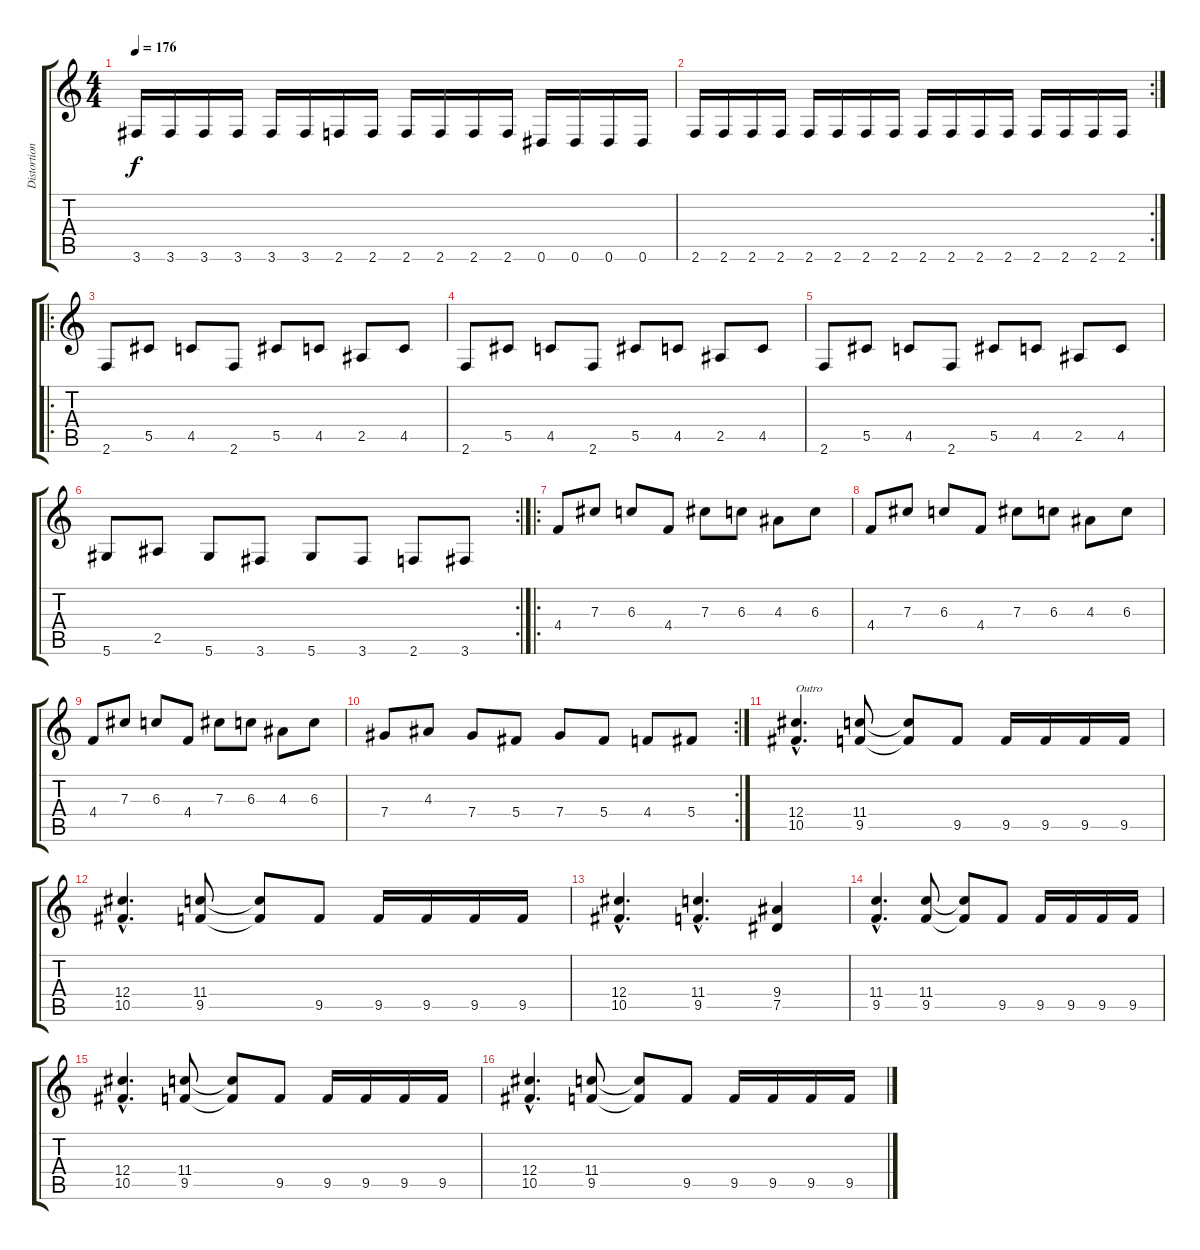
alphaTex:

\track ("Distortion Guitar II" "Distortion") {instrument distortionguitar}
\staff {score tabs}
\tuning (Eb4 Bb3 Gb3 Db3 Ab2 Eb2) {hide}
\ts (4 4)
\tempo 176
\clef g2
\ks c
3.6.16{dy f} 3.6.16 3.6.16 3.6.16 3.6.16 3.6.16 2.6.16 2.6.16 2.6.16 2.6.16 2.6.16 2.6.16 0.6.16 0.6.16 0.6.16 0.6.16 |
\rc 2
2.6.16 2.6.16 2.6.16 2.6.16 2.6.16 2.6.16 2.6.16 2.6.16 2.6.16 2.6.16 2.6.16 2.6.16 2.6.16 2.6.16 2.6.16 2.6.16 |
\ro
2.6.8 5.5.8 4.5.8 2.6.8 5.5.8 4.5.8 2.5.8 4.5.8 |
2.6.8 5.5.8 4.5.8 2.6.8 5.5.8 4.5.8 2.5.8 4.5.8 |
2.6.8 5.5.8 4.5.8 2.6.8 5.5.8 4.5.8 2.5.8 4.5.8 |
\rc 2
5.6.8 2.5.8 5.6.8 3.6.8 5.6.8 3.6.8 2.6.8 3.6.8 |
\ro
4.4.8 7.3.8 6.3.8 4.4.8 7.3.8 6.3.8 4.3.8 6.3.8 |
4.4.8 7.3.8 6.3.8 4.4.8 7.3.8 6.3.8 4.3.8 6.3.8 |
4.4.8 7.3.8 6.3.8 4.4.8 7.3.8 6.3.8 4.3.8 6.3.8 |
\rc 2
7.4.8 4.3.8 7.4.8 5.4.8 7.4.8 5.4.8 4.4.8 5.4.8 |
(12.4{hac} 10.5{hac}).4{d txt "Outro"} (11.4 9.5).8 (11.4{t} 9.5{t}).8 9.5.8 9.5.16 9.5.16 9.5.16 9.5.16 |
(12.4{hac} 10.5{hac}).4{d} (11.4 9.5).8 (11.4{t} 9.5{t}).8 9.5.8 9.5.16 9.5.16 9.5.16 9.5.16 |
(12.4{hac} 10.5{hac}).4{d} (11.4{hac} 9.5{hac}).4{d} (9.4 7.5).4 |
(11.4{hac} 9.5{hac}).4{d} (11.4 9.5).8 (11.4{t} 9.5{t}).8 9.5.8 9.5.16 9.5.16 9.5.16 9.5.16 |
(12.4{hac} 10.5{hac}).4{d} (11.4 9.5).8 (11.4{t} 9.5{t}).8 9.5.8 9.5.16 9.5.16 9.5.16 9.5.16 |
(12.4{hac} 10.5{hac}).4{d} (11.4 9.5).8 (11.4{t} 9.5{t}).8 9.5.8 9.5.16 9.5.16 9.5.16 9.5.16
